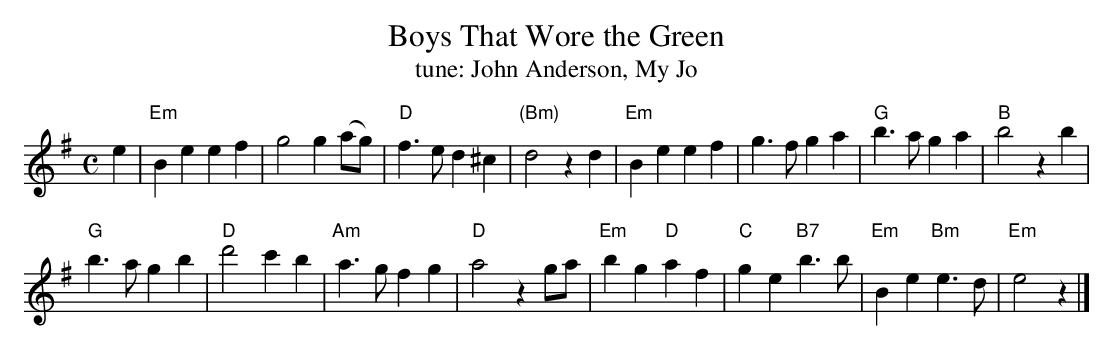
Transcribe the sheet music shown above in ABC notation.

X:1
T: Boys That Wore the Green
T: tune: John Anderson, My Jo
M: C
L: 1/8
K: Em
e2 |\
"Em"B2e2 e2f2 | g4 g2(ag) | "D"f3e d2^c2 | "(Bm)"d4 z2d2 |\
"Em"B2e2 e2f2 | g3f g2a2 | "G"b3a g2a2 | "B"b4 z2b2 |
"G"b3a g2b2 | "D"d'4 c'2b2 | "Am"a3g f2g2 | "D"a4 z2ga |\
"Em"b2g2 "D"a2f2 | "C"g2e2 "B7"b3b | "Em"B2e2 "Bm"e3d | "Em"e4 z2 |]
